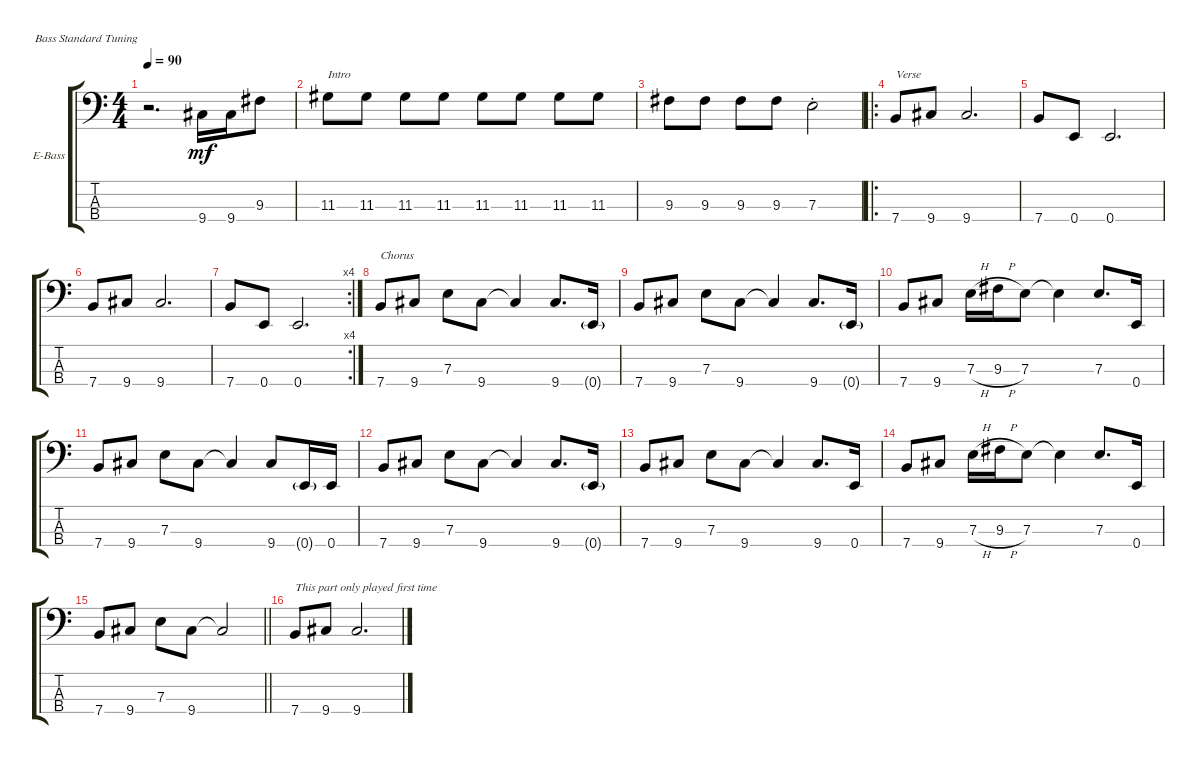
\defaultSystemsLayout 4
\bracketExtendMode groupsimilarinstruments
\firstSystemTrackNameOrientation horizontal
\otherSystemsTrackNameOrientation horizontal
\track ("Electric Bass" "E-Bass") {instrument electricbassfinger}
\staff {score tabs}
\tuning (G2 D2 A1 E1)
\ts (4 4)
\tempo 90
\clef f4
\ks c
r.2{d dy mf instrument electricbassfinger} 9.4.16 9.4.16 9.3.8 |
11.3.8{txt "Intro"} 11.3.8 11.3.8 11.3.8 11.3.8 11.3.8 11.3.8 11.3.8 |
9.3.8 9.3.8 9.3.8 9.3.8 7.3{st}.2 |
\ro
7.4.8{txt "Verse"} 9.4.8 9.4.2{d} |
7.4.8 0.4.8 0.4.2{d} |
7.4.8 9.4.8 9.4.2{d} |
\rc 4
7.4.8 0.4.8 0.4.2{d} |
7.4.8{txt "Chorus"} 9.4.8 7.3.8 9.4.8 9.4{t}.4 9.4.8{d} 0.4{g}.16 |
7.4.8 9.4.8 7.3.8 9.4.8 9.4{t}.4 9.4.8{d} 0.4{g}.16 |
7.4.8 9.4.8 7.3{h}.16 9.3{h}.16 7.3.8 7.3{t}.4 7.3.8{d} 0.4.16 |
7.4.8 9.4.8 7.3.8 9.4.8 9.4{t}.4 9.4.8 0.4{g}.16 0.4.16 |
7.4.8 9.4.8 7.3.8 9.4.8 9.4{t}.4 9.4.8{d} 0.4{g}.16 |
7.4.8 9.4.8 7.3.8 9.4.8 9.4{t}.4 9.4.8{d} 0.4.16 |
7.4.8 9.4.8 7.3{h}.16 9.3{h}.16 7.3.8 7.3{t}.4 7.3.8{d} 0.4.16 |
\barLineRight lightlight
7.4.8 9.4.8 7.3.8 9.4.8 9.4{t}.2 |
7.4.8{txt "This part only played first time"} 9.4.8 9.4.2{d}
